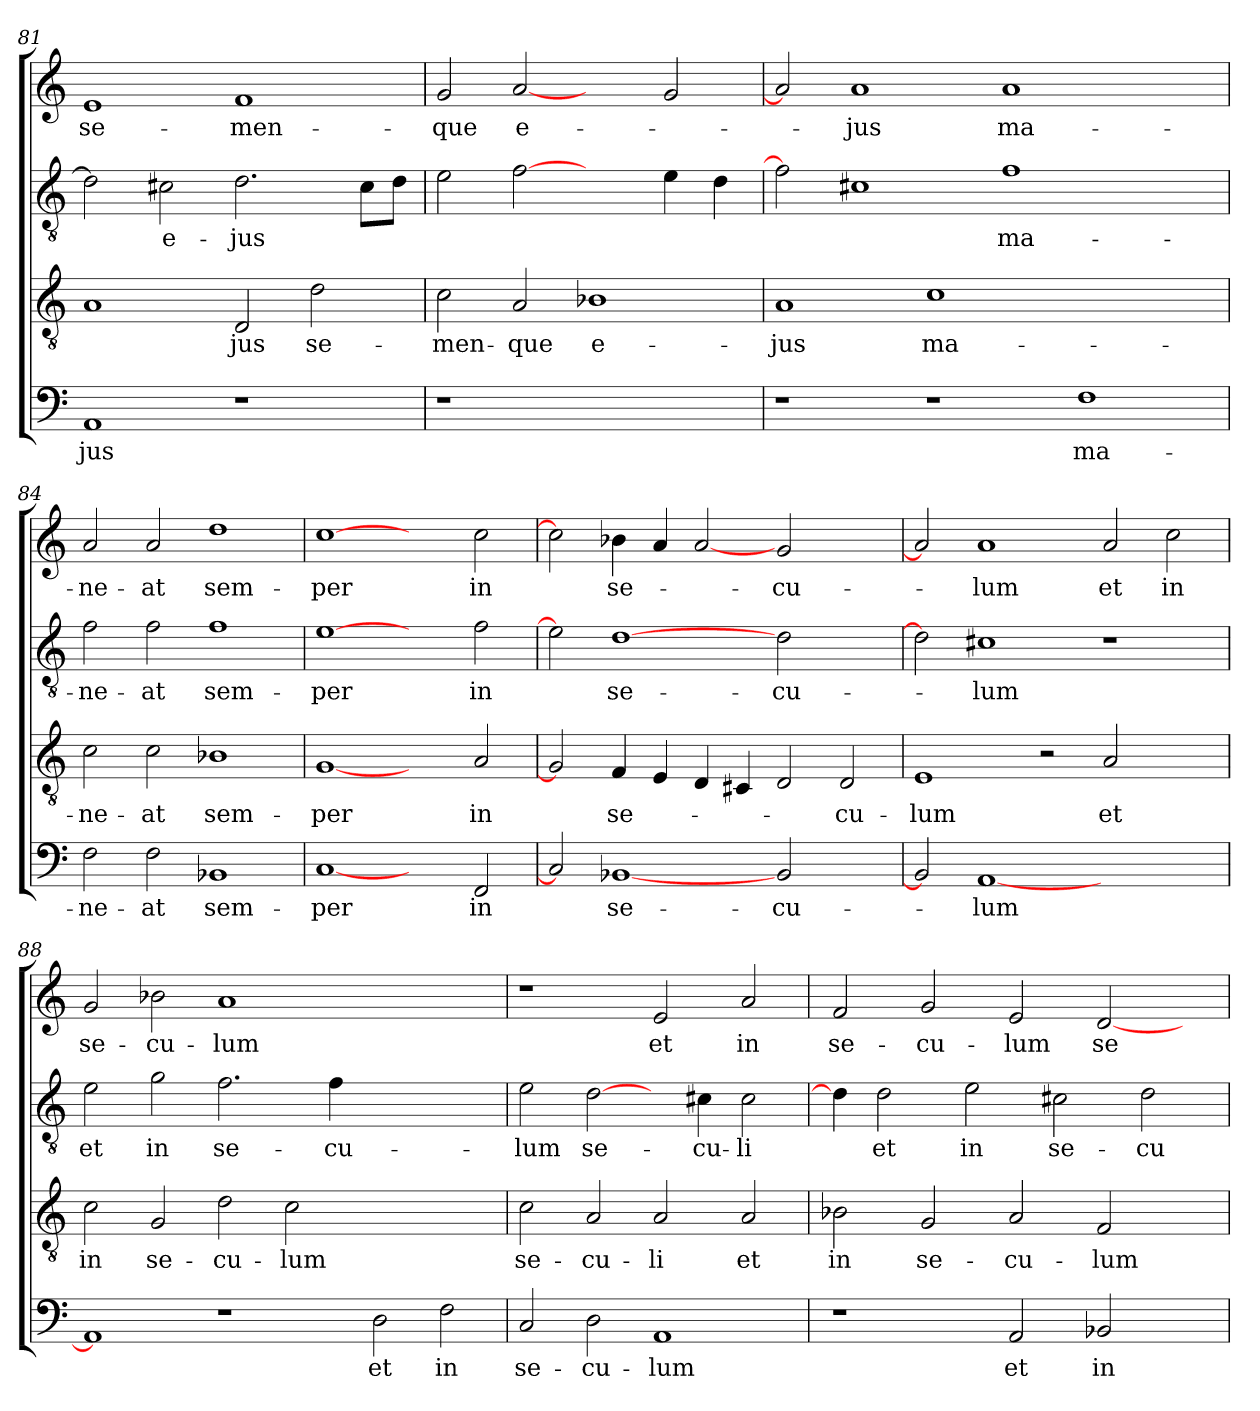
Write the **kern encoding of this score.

**kern	**text	**kern	**text	**kern	**text	**kern	**text
*part4	*part4	*part3	*part3	*part2	*part2	*part1	*part1
*staff4	*staff4	*staff3	*staff3	*staff2	*staff2	*staff1	*staff1
*clefF4	*	*clefGv2	*	*clefGv2	*	*clefG2	*
*k[]	*	*k[]	*	*k[]	*	*k[]	*
=81	=81	=81	=81	=81	=81	=81	=81
1AA	-jus	1A	.	2d]	.	1e	se-
.	.	.	.	2c#X	e-	.	.
1r	.	2D	-jus	2.d	-jus	1f	-men-
.	.	2d	se-	.	.	.	.
.	.	.	.	8c#L	.	.	.
.	.	.	.	8dJ	.	.	.
=82	=82	=82	=82	=82	=82	=82	=82
1r	.	2c	-men-	2e	.	2g	-que
.	.	2A	-que	[2f	.	[2a	e-
1ryy	.	1B-X	e-	2ryy	.	2ryy	.
.	.	.	.	4e	.	2g	.
.	.	.	.	4d	.	.	.
=83	=83	=83	=83	=83	=83	=83	=83
1r	.	1A	-jus	2f]	.	2a]	.
.	.	.	.	1c#X	.	1a	-jus
1r	.	1c	ma-	.	.	.	.
.	.	.	.	1f	ma-	1a	ma-
1F	ma-	1ryy	.	.	.	.	.
.	.	.	.	2ryy	.	2ryy	.
=84	=84	=84	=84	=84	=84	=84	=84
2F	-ne-	2c	-ne-	2f	-ne-	2a	-ne-
2F	-at	2c	-at	2f	-at	2a	-at
1BB-X	sem-	1B-X	sem-	1f	sem-	1dd	sem-
=85	=85	=85	=85	=85	=85	=85	=85
[1C	-per	[1G	-per	[1e	-per	[1cc	-per
2ryy	.	2ryy	.	2ryy	.	2ryy	.
2FF	in	2A	in	2f	in	2cc	in
!!LO:LB:g=z
=86	=86	=86	=86	=86	=86	=86	=86
2C]	.	2G]	.	2e]	.	2cc]	.
[1BB-X	se-	4F	se-	[1d	se-	4b-X	se-
.	.	4E	.	.	.	4a	.
.	.	4D	.	.	.	[2a	.
.	.	4C#X	.	.	.	.	.
2BB-	-cu-	2D	.	2d	-cu-	2g	-cu-
2ryy	.	2D	-cu-	2ryy	.	2ryy	.
=87	=87	=87	=87	=87	=87	=87	=87
2BB-]	.	1E	-lum	2d]	.	2a]	.
[1AA	-lum	.	.	1c#X	-lum	1a	-lum
.	.	2r	.	.	.	.	.
1ryy	.	2A	et	1r	.	2a	et
.	.	2ryy	.	.	.	2cc	in
=88	=88	=88	=88	=88	=88	=88	=88
1AA]	.	2c	in	2e	et	2g	se-
.	.	2G	se-	2g	in	2b-X	-cu-
1r	.	2d	-cu-	2.f	se-	1a	-lum
.	.	2c	-lum	.	.	.	.
.	.	.	.	4f	-cu-	.	.
2D	et	1ryy	.	1ryy	.	1ryy	.
2F	in	.	.	.	.	.	.
=89	=89	=89	=89	=89	=89	=89	=89
2C	se-	2c	se-	2e	-lum	1r	.
2D	-cu-	2A	-cu-	[2d	se-	.	.
1AA	-lum	2A	-li	4ryy	.	2e	et
.	.	.	.	4c#X	-cu-	.	.
.	.	2A	et	2c#	-li	2a	in
=90	=90	=90	=90	=90	=90	=90	=90
1r	.	2B-X	in	4d]	.	2f	se-
.	.	.	.	2d	et	.	.
.	.	2G	se-	.	.	2g	-cu-
.	.	.	.	2e	in	.	.
2AA	et	2A	-cu-	.	.	2e	-lum
.	.	.	.	2c#X	se-	.	.
2BB-X	in	2F	-lum	.	.	[2d	se-
.	.	.	.	2d	-cu-	.	.
4ryy	.	4ryy	.	.	.	4ryy	.
=	=	=	=	=	=	=	=
*-	*-	*-	*-	*-	*-	*-	*-
